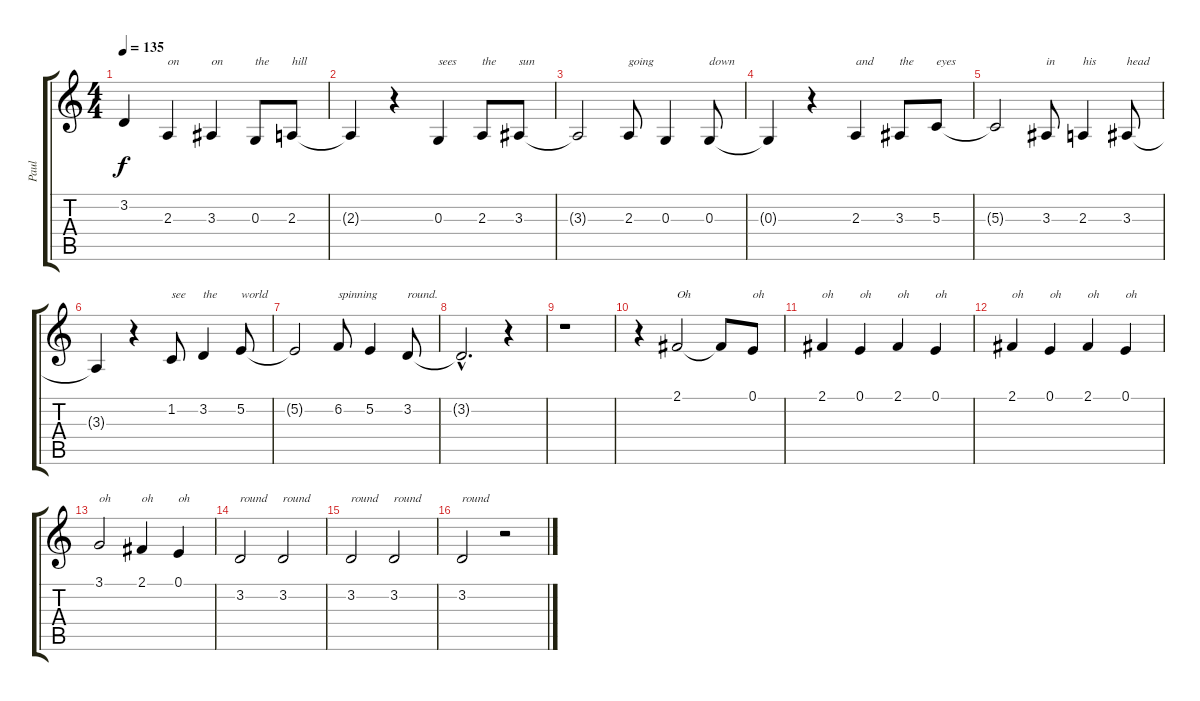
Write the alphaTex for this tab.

\track ("Paul" "Paul") {instrument clarinet}
\staff {score tabs}
\tuning (E4 B3 G3 D3 A2 E2) {hide}
\ts (4 4)
\tempo 135
\clef g2
\ks c
3.2{t}.4{dy f} 2.3.4{txt "on"} 3.3.4{txt "on"} 0.3.8{txt "the"} 2.3.8{txt "hill"} |
2.3{t}.4 r.4 0.3.4{txt "sees"} 2.3.8{txt "the"} 3.3.8{txt "sun"} |
3.3{t}.2 2.3.8{txt "going"} 0.3.4 0.3.8{txt "down"} |
0.3{t}.4 r.4 2.3.4{txt "and"} 3.3.8{txt "the"} 5.3.8{txt "eyes"} |
5.3{t}.2 3.3.8{txt "in"} 2.3.4{txt "his"} 3.3.8{txt "head"} |
3.3{t}.4 r.4 1.2.8{txt "see"} 3.2.4{txt "the"} 5.2.8{txt "world"} |
5.2{t}.2 6.2.8{txt "spinning"} 5.2.4 3.2.8{txt "round."} |
3.2{hac t}.2{d} r.4 |
r.1 |
r.4 2.1.2{txt "Oh"} 2.1{t}.8 0.1.8{txt "oh"} |
2.1.4{txt "oh"} 0.1.4{txt "oh"} 2.1.4{txt "oh"} 0.1.4{txt "oh"} |
2.1.4{txt "oh"} 0.1.4{txt "oh"} 2.1.4{txt "oh"} 0.1.4{txt "oh"} |
3.1.2{txt "oh"} 2.1.4{txt "oh"} 0.1.4{txt "oh"} |
3.2.2{txt "round"} 3.2.2{txt "round"} |
3.2.2{txt "round"} 3.2.2{txt "round"} |
3.2.2{txt "round"} r.2
